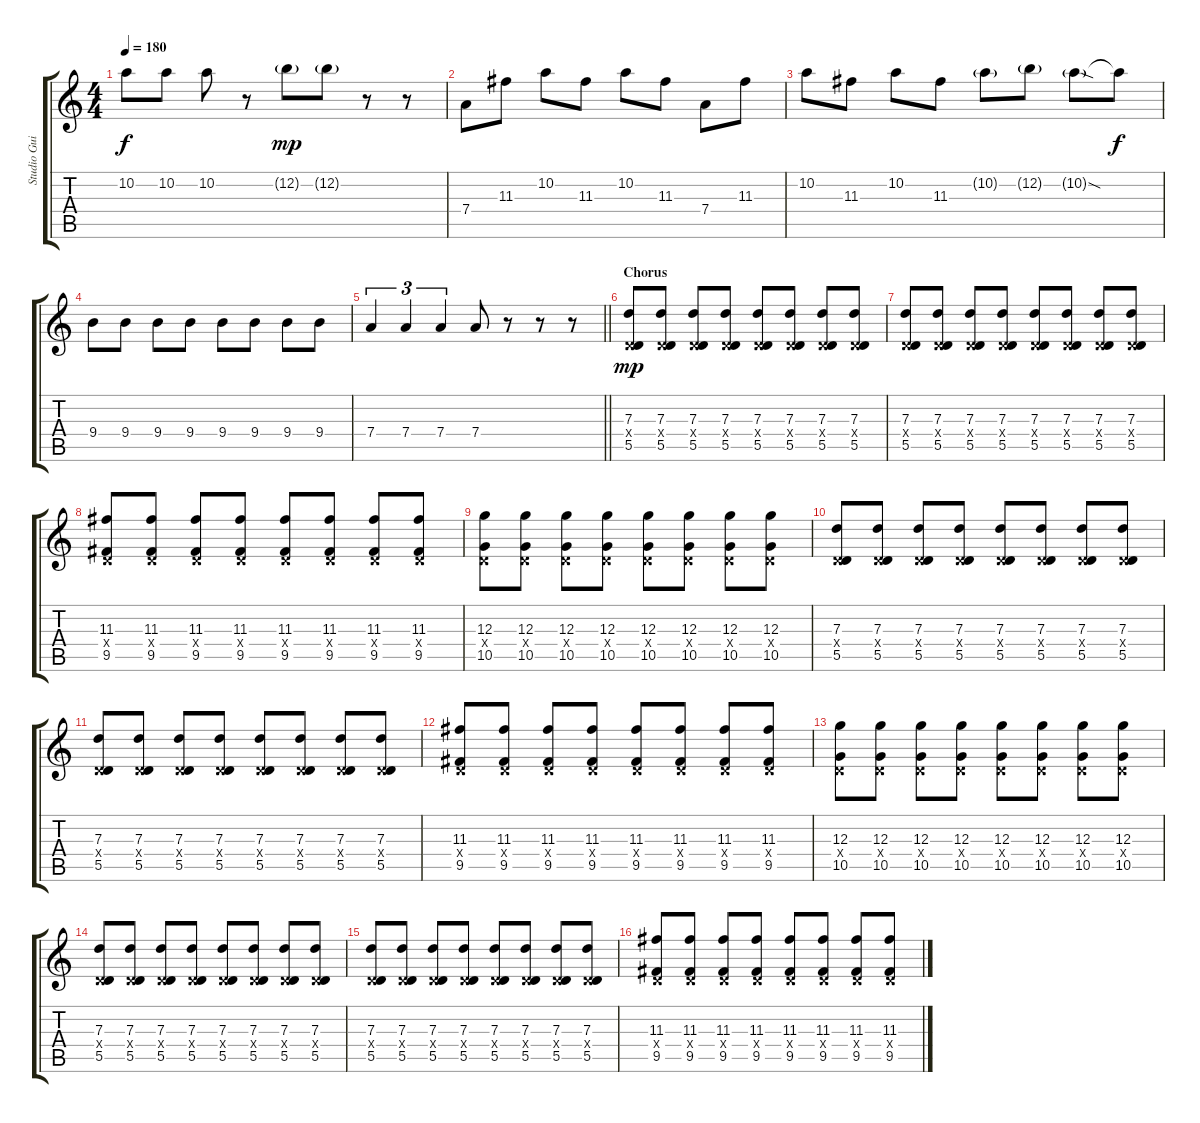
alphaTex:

\track ("Studio Guitar" "Studio Gui") {instrument distortionguitar}
\staff {score tabs}
\tuning (E4 B3 G3 D3 A2 D2) {hide}
\ts (4 4)
\tempo 180
\clef g2
\ks c
10.2.8{dy f} 10.2.8 10.2.8 r.8 12.2{g}.8{dy mp} 12.2{g}.8 r.8 r.8 |
7.4{t}.8 11.3.8 10.2.8 11.3.8 10.2.8 11.3.8 7.4.8 11.3.8 |
10.2.8 11.3.8 10.2.8 11.3.8 10.2{g}.8 12.2{g}.8 10.2{sod g}.8 10.2{t}.8{dy f} |
9.4.8 9.4.8 9.4.8 9.4.8 9.4.8 9.4.8 9.4.8 9.4.8 |
\barLineRight lightlight
7.4.4{tu (3 2)} 7.4.4{tu (3 2)} 7.4.4{tu (3 2)} 7.4.8 r.8 r.8 r.8 |
\section ("" "Chorus")
(7.3 0.4{x} 5.5).8{dy mp} (7.3 0.4{x} 5.5).8 (7.3 0.4{x} 5.5).8 (7.3 0.4{x} 5.5).8 (7.3 0.4{x} 5.5).8 (7.3 0.4{x} 5.5).8 (7.3 0.4{x} 5.5).8 (7.3 0.4{x} 5.5).8 |
(7.3 0.4{x} 5.5).8 (7.3 0.4{x} 5.5).8 (7.3 0.4{x} 5.5).8 (7.3 0.4{x} 5.5).8 (7.3 0.4{x} 5.5).8 (7.3 0.4{x} 5.5).8 (7.3 0.4{x} 5.5).8 (7.3 0.4{x} 5.5).8 |
(11.3 0.4{x} 9.5).8 (11.3 0.4{x} 9.5).8 (11.3 0.4{x} 9.5).8 (11.3 0.4{x} 9.5).8 (11.3 0.4{x} 9.5).8 (11.3 0.4{x} 9.5).8 (11.3 0.4{x} 9.5).8 (11.3 0.4{x} 9.5).8 |
(12.3 0.4{x} 10.5).8 (12.3 0.4{x} 10.5).8 (12.3 0.4{x} 10.5).8 (12.3 0.4{x} 10.5).8 (12.3 0.4{x} 10.5).8 (12.3 0.4{x} 10.5).8 (12.3 0.4{x} 10.5).8 (12.3 0.4{x} 10.5).8 |
(7.3 0.4{x} 5.5).8 (7.3 0.4{x} 5.5).8 (7.3 0.4{x} 5.5).8 (7.3 0.4{x} 5.5).8 (7.3 0.4{x} 5.5).8 (7.3 0.4{x} 5.5).8 (7.3 0.4{x} 5.5).8 (7.3 0.4{x} 5.5).8 |
(7.3 0.4{x} 5.5).8 (7.3 0.4{x} 5.5).8 (7.3 0.4{x} 5.5).8 (7.3 0.4{x} 5.5).8 (7.3 0.4{x} 5.5).8 (7.3 0.4{x} 5.5).8 (7.3 0.4{x} 5.5).8 (7.3 0.4{x} 5.5).8 |
(11.3 0.4{x} 9.5).8 (11.3 0.4{x} 9.5).8 (11.3 0.4{x} 9.5).8 (11.3 0.4{x} 9.5).8 (11.3 0.4{x} 9.5).8 (11.3 0.4{x} 9.5).8 (11.3 0.4{x} 9.5).8 (11.3 0.4{x} 9.5).8 |
(12.3 0.4{x} 10.5).8 (12.3 0.4{x} 10.5).8 (12.3 0.4{x} 10.5).8 (12.3 0.4{x} 10.5).8 (12.3 0.4{x} 10.5).8 (12.3 0.4{x} 10.5).8 (12.3 0.4{x} 10.5).8 (12.3 0.4{x} 10.5).8 |
(7.3 0.4{x} 5.5).8 (7.3 0.4{x} 5.5).8 (7.3 0.4{x} 5.5).8 (7.3 0.4{x} 5.5).8 (7.3 0.4{x} 5.5).8 (7.3 0.4{x} 5.5).8 (7.3 0.4{x} 5.5).8 (7.3 0.4{x} 5.5).8 |
(7.3 0.4{x} 5.5).8 (7.3 0.4{x} 5.5).8 (7.3 0.4{x} 5.5).8 (7.3 0.4{x} 5.5).8 (7.3 0.4{x} 5.5).8 (7.3 0.4{x} 5.5).8 (7.3 0.4{x} 5.5).8 (7.3 0.4{x} 5.5).8 |
(11.3 0.4{x} 9.5).8 (11.3 0.4{x} 9.5).8 (11.3 0.4{x} 9.5).8 (11.3 0.4{x} 9.5).8 (11.3 0.4{x} 9.5).8 (11.3 0.4{x} 9.5).8 (11.3 0.4{x} 9.5).8 (11.3 0.4{x} 9.5).8
